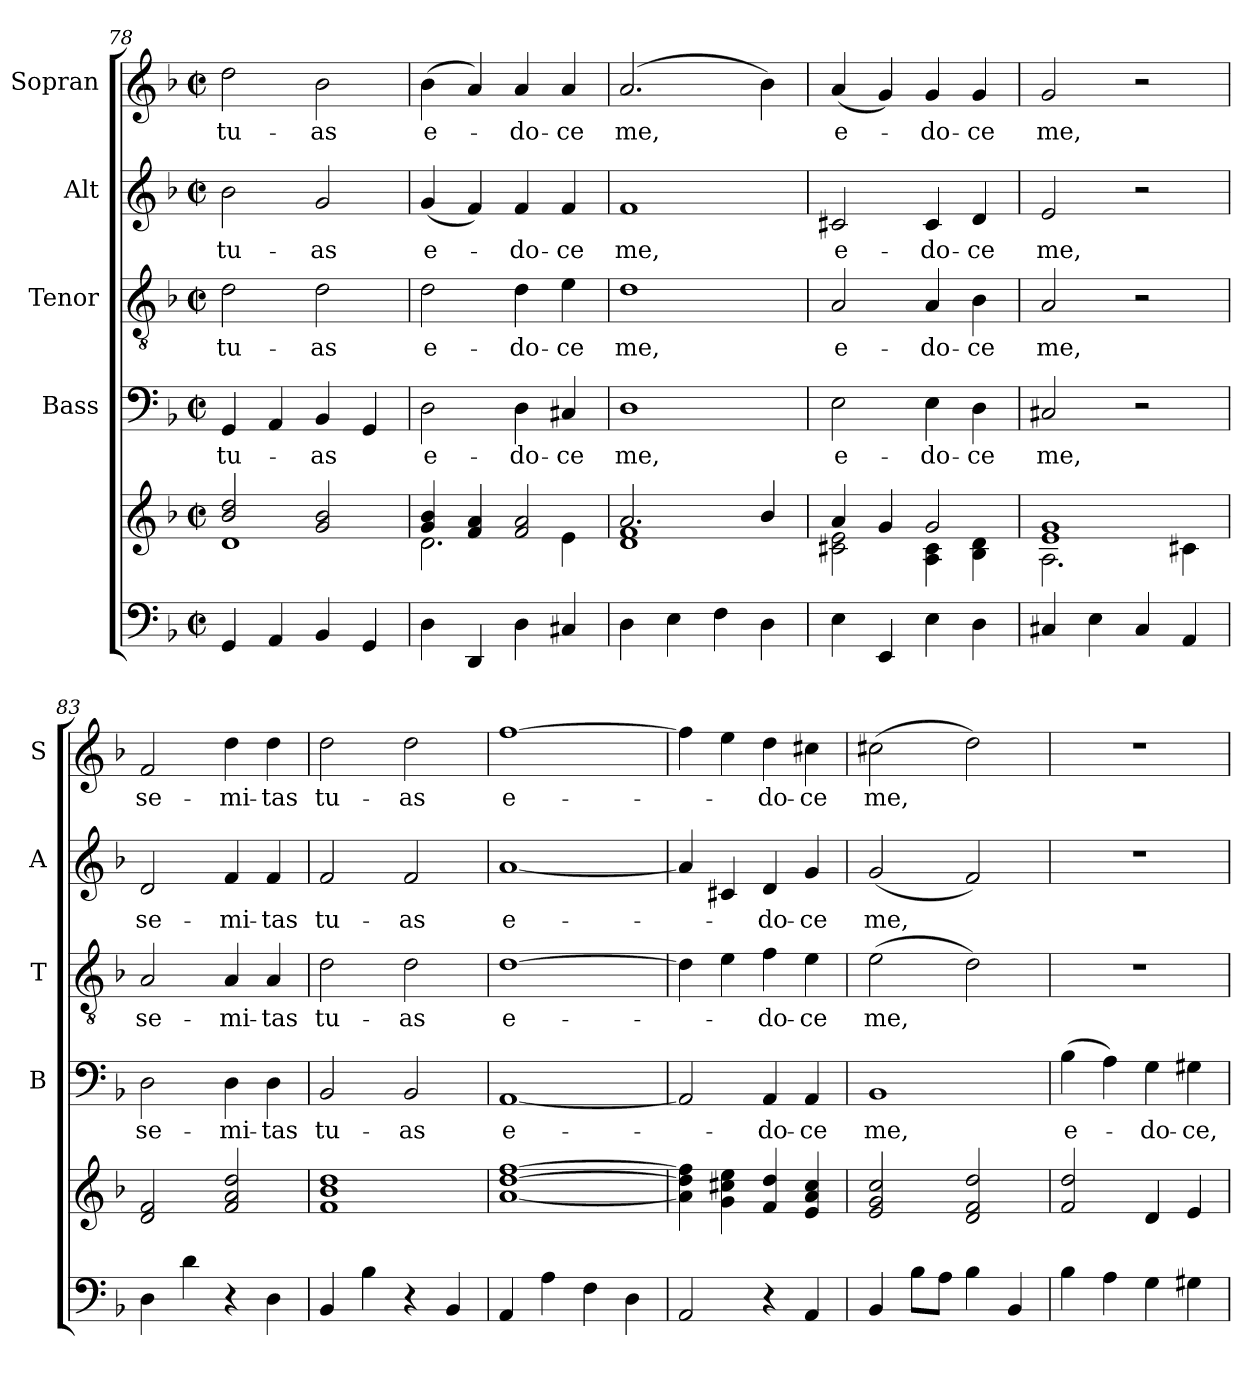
**kern	**kern	**kern	**text	**kern	**text	**kern	**text	**kern	**text
*part5	*part5	*part4	*part4	*part3	*part3	*part2	*part2	*part1	*part1
*staff6	*staff5	*staff4	*staff4	*staff3	*staff3	*staff2	*staff2	*staff1	*staff1
*	*	*I"Bass	*	*I"Tenor	*	*I"Alt	*	*I"Sopran	*
*	*	*I'B	*	*I'T	*	*I'A	*	*I'S	*
*clefF4	*clefG2	*clefF4	*	*clefGv2	*	*clefG2	*	*clefG2	*
*k[b-]	*k[b-]	*k[b-]	*	*k[b-]	*	*k[b-]	*	*k[b-]	*
*F:	*F:	*F:	*	*F:	*	*F:	*	*F:	*
*M2/2	*M2/2	*M2/2	*	*M2/2	*	*M2/2	*	*M2/2	*
*met(c|)	*met(c|)	*met(c|)	*	*met(c|)	*	*met(c|)	*	*met(c|)	*
=78	=78	=78	=78	=78	=78	=78	=78	=78	=78
*	*^	*	*	*	*	*	*	*	*
!	!	!	!	!LO:LY:b	!	!LO:LY:b	!	!LO:LY:b	!	!LO:LY:b
4GG/	2b-/ 2dd/	1d	4GG/	tu-	2d\	tu-	2b-\	tu-	2dd\	tu-
4AA/	.	.	4AA/	.	.	.	.	.	.	.
!	!	!	!	!LO:LY:b	!	!LO:LY:b	!	!LO:LY:b	!	!LO:LY:b
4BB-/	2g/ 2b-/	.	4BB-/	-as	2d\	-as	2g/	-as	2b-\	-as
4GG/	.	.	4GG/	.	.	.	.	.	.	.
=79	=79	=79	=79	=79	=79	=79	=79	=79	=79	=79
!	!	!	!	!LO:LY:b	!	!LO:LY:b	!	!LO:LY:b	!	!LO:LY:b
4D\	4g/ 4b-/	2.d\	2D\	e-	2d\	e-	(<4g/	e-	(>4b-\	e-
4DD/	4f/ 4a/	.	.	.	.	.	4f/)	.	4a/)	.
!	!	!	!	!LO:LY:b	!	!LO:LY:b	!	!LO:LY:b	!	!LO:LY:b
4D\	2f/ 2a/	.	4D\	-do-	4d\	-do-	4f/	-do-	4a/	-do-
!	!	!	!	!LO:LY:b	!	!LO:LY:b	!	!LO:LY:b	!	!LO:LY:b
4C#X/	.	4e\	4C#X/	-ce	4e\	-ce	4f/	-ce	4a/	-ce
=80	=80	=80	=80	=80	=80	=80	=80	=80	=80	=80
!	!	!	!	!LO:LY:b	!	!LO:LY:b	!	!LO:LY:b	!	!LO:LY:b
4D\	2.a/	1d 1f	1D	me,	1d	me,	1f	me,	(2.a/	me,
4E\	.	.	.	.	.	.	.	.	.	.
4F\	.	.	.	.	.	.	.	.	.	.
4D\	4b-/	.	.	.	.	.	.	.	4b-\)	.
!!LO:LB:g=z
=81	=81	=81	=81	=81	=81	=81	=81	=81	=81	=81
!	!	!	!	!LO:LY:b	!	!LO:LY:b	!	!LO:LY:b	!	!LO:LY:b
4E\	4a/	2c#X\ 2e\	2E\	e-	2A/	e-	2c#X/	e-	(<4a/	e-
4EE/	4g/	.	.	.	.	.	.	.	4g/)	.
!	!	!	!	!LO:LY:b	!	!LO:LY:b	!	!LO:LY:b	!	!LO:LY:b
4E\	2g/	4A\ 4c#\	4E\	-do-	4A/	-do-	4c#/	-do-	4g/	-do-
!	!	!	!	!LO:LY:b	!	!LO:LY:b	!	!LO:LY:b	!	!LO:LY:b
4D\	.	4B-\ 4d\	4D\	-ce	4B-\	-ce	4d/	-ce	4g/	-ce
=82	=82	=82	=82	=82	=82	=82	=82	=82	=82	=82
!	!	!	!	!LO:LY:b	!	!LO:LY:b	!	!LO:LY:b	!	!LO:LY:b
4C#X/	1e 1g	2.A\	2C#X/	me,	2A/	me,	2e/	me,	2g/	me,
4E\	.	.	.	.	.	.	.	.	.	.
4C#/	.	.	2r	.	2r	.	2r	.	2r	.
4AA/	.	4c#X\	.	.	.	.	.	.	.	.
=83	=83	=83	=83	=83	=83	=83	=83	=83	=83	=83
!	!	!	!	!LO:LY:b	!	!LO:LY:b	!	!LO:LY:b	!	!LO:LY:b
*	*v	*v	*	*	*	*	*	*	*	*
4D\	2d/ 2f/	2D\	se-	2A/	se-	2d/	se-	2f/	se-
4d\	.	.	.	.	.	.	.	.	.
!	!	!	!LO:LY:b	!	!LO:LY:b	!	!LO:LY:b	!	!LO:LY:b
4r	2f/ 2a/ 2dd/	4D\	-mi-	4A/	-mi-	4f/	-mi-	4dd\	-mi-
!	!	!	!LO:LY:b	!	!LO:LY:b	!	!LO:LY:b	!	!LO:LY:b
4D\	.	4D\	-tas	4A/	-tas	4f/	-tas	4dd\	-tas
=84	=84	=84	=84	=84	=84	=84	=84	=84	=84
!	!	!	!LO:LY:b	!	!LO:LY:b	!	!LO:LY:b	!	!LO:LY:b
4BB-/	1f 1b- 1dd	2BB-/	tu-	2d\	tu-	2f/	tu-	2dd\	tu-
4B-\	.	.	.	.	.	.	.	.	.
!	!	!	!LO:LY:b	!	!LO:LY:b	!	!LO:LY:b	!	!LO:LY:b
4r	.	2BB-/	-as	2d\	-as	2f/	-as	2dd\	-as
4BB-/	.	.	.	.	.	.	.	.	.
=85	=85	=85	=85	=85	=85	=85	=85	=85	=85
!	!	!	!LO:LY:b	!	!LO:LY:b	!	!LO:LY:b	!	!LO:LY:b
4AA/	[1a [1dd [1ff	[1AA	e-	[1d	e-	[1a	e-	[1ff	e-
4A\	.	.	.	.	.	.	.	.	.
4F\	.	.	.	.	.	.	.	.	.
4D\	.	.	.	.	.	.	.	.	.
=86	=86	=86	=86	=86	=86	=86	=86	=86	=86
2AA/	4a\] 4dd\] 4ff\]	2AA/]	.	4d\]	.	4a/]	.	4ff\]	.
.	4g\ 4cc#X\ 4ee\	.	.	4e\	.	4c#X/	.	4ee\	.
!	!	!	!LO:LY:b	!	!LO:LY:b	!	!LO:LY:b	!	!LO:LY:b
4r	4f/ 4dd/	4AA/	-do-	4f\	-do-	4d/	-do-	4dd\	-do-
!	!	!	!LO:LY:b	!	!LO:LY:b	!	!LO:LY:b	!	!LO:LY:b
4AA/	4e/ 4a/ 4cc#/	4AA/	-ce	4e\	-ce	4g/	-ce	4cc#X\	-ce
!!LO:PB:g=z
=87	=87	=87	=87	=87	=87	=87	=87	=87	=87
!	!	!	!LO:LY:b	!	!LO:LY:b	!	!LO:LY:b	!	!LO:LY:b
4BB-/	2e/ 2g/ 2cc/	1BB-	me,	(>2e\	me,	(<2g/	me,	(>2cc#X\	me,
8B-\L	.	.	.	.	.	.	.	.	.
8A\J	.	.	.	.	.	.	.	.	.
4B-\	2d/ 2f/ 2dd/	.	.	2d\)	.	2f/)	.	2dd\)	.
4BB-/	.	.	.	.	.	.	.	.	.
=88	=88	=88	=88	=88	=88	=88	=88	=88	=88
!	!	!	!LO:LY:b	!	!	!	!	!	!
4B-\	2f/ 2dd/	(>4B-\	e-	1r	.	1r	.	1r	.
4A\	.	4A\)	.	.	.	.	.	.	.
!	!	!	!LO:LY:b	!	!	!	!	!	!
4G\	4d/	4G\	-do-	.	.	.	.	.	.
!	!	!	!LO:LY:b	!	!	!	!	!	!
4G#X\	4e/	4G#X\	-ce,	.	.	.	.	.	.
=	=	=	=	=	=	=	=	=	=
*-	*-	*-	*-	*-	*-	*-	*-	*-	*-
